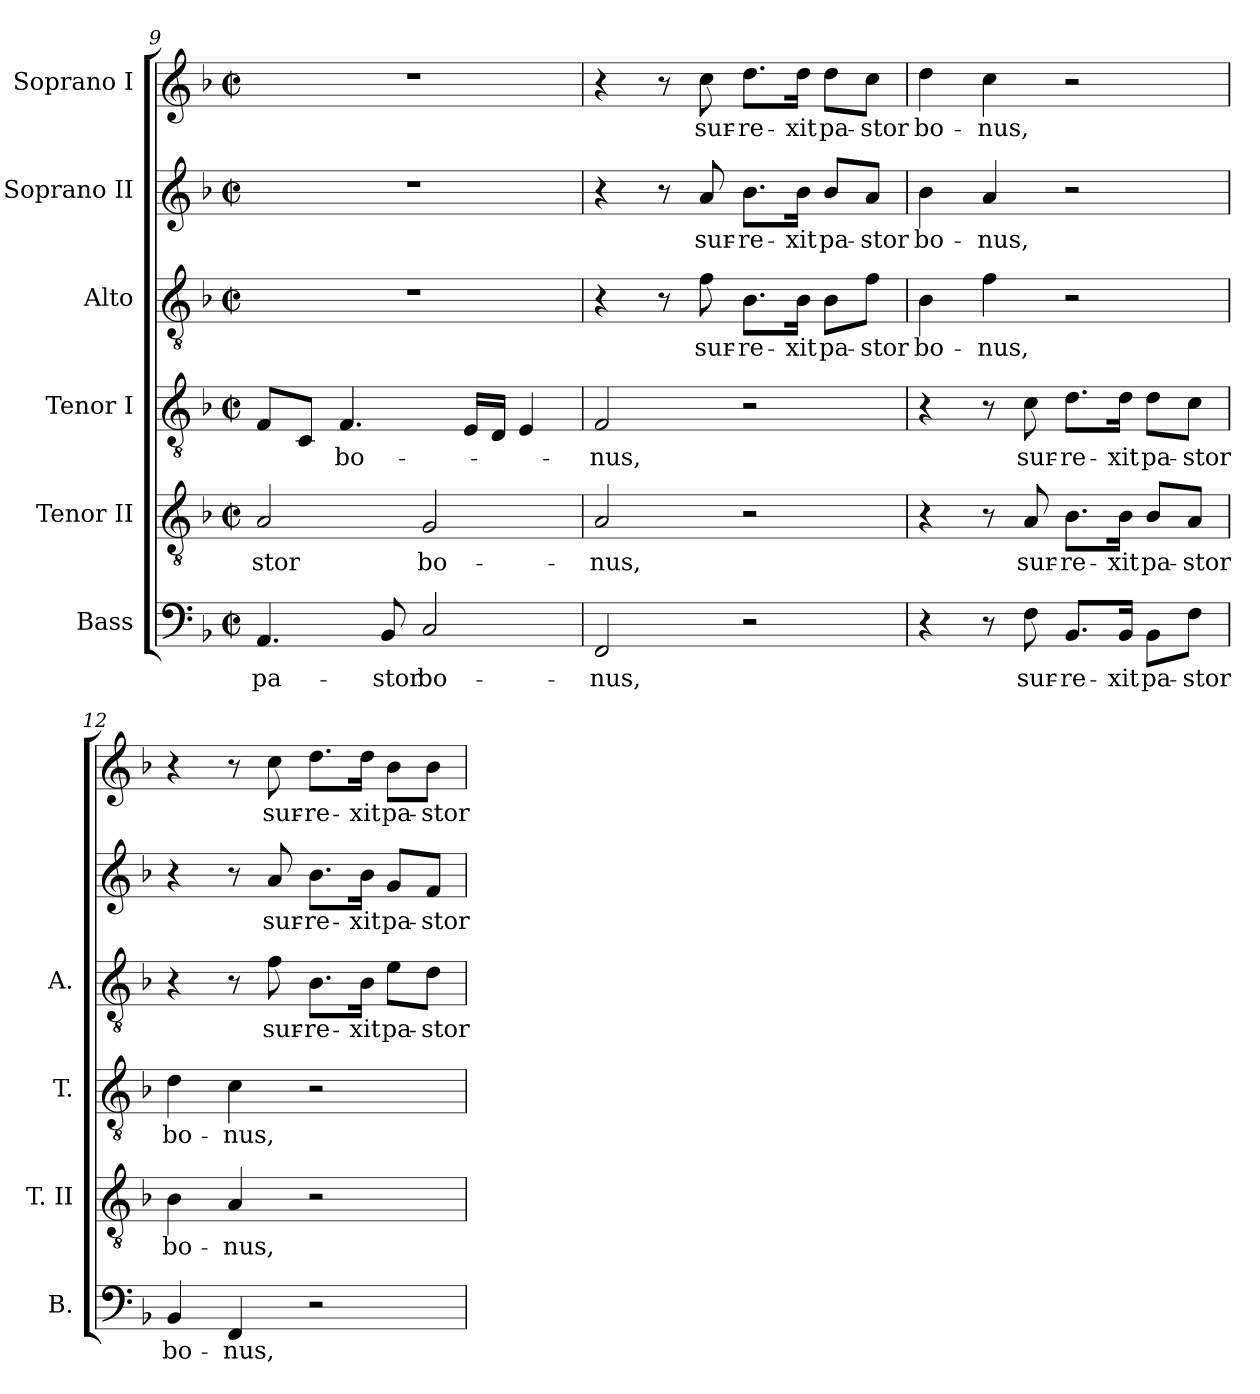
**kern	**text	**kern	**text	**kern	**text	**kern	**text	**kern	**text	**kern	**text
*part6	*part6	*part5	*part5	*part4	*part4	*part3	*part3	*part2	*part2	*part1	*part1
*staff6	*staff6	*staff5	*staff5	*staff4	*staff4	*staff3	*staff3	*staff2	*staff2	*staff1	*staff1
*I"Bass	*	*I"Tenor II	*	*I"Tenor I	*	*I"Alto	*	*I"Soprano II	*	*I"Soprano I	*
*I'B.	*	*I'T. II	*	*I'T.	*	*I'A.	*	*	*	*	*
*clefF4	*	*clefGv2	*	*clefGv2	*	*clefGv2	*	*clefG2	*	*clefG2	*
*	*	*ITrd7c12	*	*ITrd7c12	*	*	*	*	*	*	*
*k[b-]	*	*k[b-]	*	*k[b-]	*	*k[b-]	*	*k[b-]	*	*k[b-]	*
*F:	*	*F:	*	*F:	*	*F:	*	*F:	*	*F:	*
*M2/2	*	*M2/2	*	*M2/2	*	*M2/2	*	*M2/2	*	*M2/2	*
*met(c|)	*	*met(c|)	*	*met(c|)	*	*met(c|)	*	*met(c|)	*	*met(c|)	*
=9	=9	=9	=9	=9	=9	=9	=9	=9	=9	=9	=9
!	!LO:LY:b:color=#000000	!	!	!	!	!	!	!	!	!	!
!	!	!	!LO:LY:b:color=#000000	!	!	!	!	!	!	!	!
4.AAi/	pa-	2AAi/	-stor	8FFi/L	.	1r	.	1r	.	1r	.
.	.	.	.	8CCi/J	.	.	.	.	.	.	.
!	!	!	!	!	!LO:LY:b:color=#000000	!	!	!	!	!	!
.	.	.	.	4.FFi/	bo-	.	.	.	.	.	.
!	!LO:LY:b:color=#000000	!	!	!	!	!	!	!	!	!	!
8BB-i/	-stor	.	.	.	.	.	.	.	.	.	.
!	!LO:LY:b:color=#000000	!	!	!	!	!	!	!	!	!	!
!	!	!	!LO:LY:b:color=#000000	!	!	!	!	!	!	!	!
2Ci/	bo-	2GGi/	bo-	.	.	.	.	.	.	.	.
.	.	.	.	16EEi/LL	.	.	.	.	.	.	.
.	.	.	.	16DDi/JJ	.	.	.	.	.	.	.
.	.	.	.	4EEi/	.	.	.	.	.	.	.
!!LO:PB:g=z
=10	=10	=10	=10	=10	=10	=10	=10	=10	=10	=10	=10
!	!LO:LY:b:color=#000000	!	!	!	!	!	!	!	!	!	!
!	!	!	!LO:LY:b:color=#000000	!	!	!	!	!	!	!	!
!	!	!	!	!	!LO:LY:b:color=#000000	!	!	!	!	!	!
2FFi/	-nus,	2AAi/	-nus,	2FFi/	-nus,	4r	.	4r	.	4r	.
.	.	.	.	.	.	8r	.	8r	.	8r	.
!	!	!	!	!	!	!	!LO:LY:b:color=#000000	!	!	!	!
!	!	!	!	!	!	!	!	!	!LO:LY:b:color=#000000	!	!
!	!	!	!	!	!	!	!	!	!	!	!LO:LY:b:color=#000000
.	.	.	.	.	.	8fi\	sur-	8ai/	sur-	8cci\	sur-
!	!	!	!	!	!	!	!LO:LY:b:color=#000000	!	!	!	!
!	!	!	!	!	!	!	!	!	!LO:LY:b:color=#000000	!	!
!	!	!	!	!	!	!	!	!	!	!	!LO:LY:b:color=#000000
2r	.	2r	.	2r	.	8.B-i\L	-re-	8.b-i\L	-re-	8.ddi\L	-re-
!	!	!	!	!	!	!	!LO:LY:b:color=#000000	!	!	!	!
!	!	!	!	!	!	!	!	!	!LO:LY:b:color=#000000	!	!
!	!	!	!	!	!	!	!	!	!	!	!LO:LY:b:color=#000000
.	.	.	.	.	.	16B-i\Jk	-xit	16b-i\Jk	-xit	16ddi\Jk	-xit
!	!	!	!	!	!	!	!LO:LY:b:color=#000000	!	!	!	!
!	!	!	!	!	!	!	!	!	!LO:LY:b:color=#000000	!	!
!	!	!	!	!	!	!	!	!	!	!	!LO:LY:b:color=#000000
.	.	.	.	.	.	8B-i\L	pa-	8b-i/L	pa-	8ddi\L	pa-
!	!	!	!	!	!	!	!LO:LY:b:color=#000000	!	!	!	!
!	!	!	!	!	!	!	!	!	!LO:LY:b:color=#000000	!	!
!	!	!	!	!	!	!	!	!	!	!	!LO:LY:b:color=#000000
.	.	.	.	.	.	8fi\J	-stor	8ai/J	-stor	8cci\J	-stor
=11	=11	=11	=11	=11	=11	=11	=11	=11	=11	=11	=11
!	!	!	!	!	!	!	!LO:LY:b:color=#000000	!	!	!	!
!	!	!	!	!	!	!	!	!	!LO:LY:b:color=#000000	!	!
!	!	!	!	!	!	!	!	!	!	!	!LO:LY:b:color=#000000
4r	.	4r	.	4r	.	4B-i\	bo-	4b-i\	bo-	4ddi\	bo-
!	!	!	!	!	!	!	!LO:LY:b:color=#000000	!	!	!	!
!	!	!	!	!	!	!	!	!	!LO:LY:b:color=#000000	!	!
!	!	!	!	!	!	!	!	!	!	!	!LO:LY:b:color=#000000
8r	.	8r	.	8r	.	4fi\	-nus,	4ai/	-nus,	4cci\	-nus,
!	!LO:LY:b:color=#000000	!	!	!	!	!	!	!	!	!	!
!	!	!	!LO:LY:b:color=#000000	!	!	!	!	!	!	!	!
!	!	!	!	!	!LO:LY:b:color=#000000	!	!	!	!	!	!
8Fi\	sur-	8AAi/	sur-	8Ci\	sur-	.	.	.	.	.	.
!	!LO:LY:b:color=#000000	!	!	!	!	!	!	!	!	!	!
!	!	!	!LO:LY:b:color=#000000	!	!	!	!	!	!	!	!
!	!	!	!	!	!LO:LY:b:color=#000000	!	!	!	!	!	!
8.BB-i/L	-re-	8.BB-i\L	-re-	8.Di\L	-re-	2r	.	2r	.	2r	.
!	!LO:LY:b:color=#000000	!	!	!	!	!	!	!	!	!	!
!	!	!	!LO:LY:b:color=#000000	!	!	!	!	!	!	!	!
!	!	!	!	!	!LO:LY:b:color=#000000	!	!	!	!	!	!
16BB-i/Jk	-xit	16BB-i\Jk	-xit	16Di\Jk	-xit	.	.	.	.	.	.
!	!LO:LY:b:color=#000000	!	!	!	!	!	!	!	!	!	!
!	!	!	!LO:LY:b:color=#000000	!	!	!	!	!	!	!	!
!	!	!	!	!	!LO:LY:b:color=#000000	!	!	!	!	!	!
8BB-i\L	pa-	8BB-i/L	pa-	8Di\L	pa-	.	.	.	.	.	.
!	!LO:LY:b:color=#000000	!	!	!	!	!	!	!	!	!	!
!	!	!	!LO:LY:b:color=#000000	!	!	!	!	!	!	!	!
!	!	!	!	!	!LO:LY:b:color=#000000	!	!	!	!	!	!
8Fi\J	-stor	8AAi/J	-stor	8Ci\J	-stor	.	.	.	.	.	.
=12	=12	=12	=12	=12	=12	=12	=12	=12	=12	=12	=12
!	!LO:LY:b:color=#000000	!	!	!	!	!	!	!	!	!	!
!	!	!	!LO:LY:b:color=#000000	!	!	!	!	!	!	!	!
!	!	!	!	!	!LO:LY:b:color=#000000	!	!	!	!	!	!
4BB-i/	bo-	4BB-i\	bo-	4Di\	bo-	4r	.	4r	.	4r	.
!	!LO:LY:b:color=#000000	!	!	!	!	!	!	!	!	!	!
!	!	!	!LO:LY:b:color=#000000	!	!	!	!	!	!	!	!
!	!	!	!	!	!LO:LY:b:color=#000000	!	!	!	!	!	!
4FFi/	-nus,	4AAi/	-nus,	4Ci\	-nus,	8r	.	8r	.	8r	.
!	!	!	!	!	!	!	!LO:LY:b:color=#000000	!	!	!	!
!	!	!	!	!	!	!	!	!	!LO:LY:b:color=#000000	!	!
!	!	!	!	!	!	!	!	!	!	!	!LO:LY:b:color=#000000
.	.	.	.	.	.	8fi\	sur-	8ai/	sur-	8cci\	sur-
!	!	!	!	!	!	!	!LO:LY:b:color=#000000	!	!	!	!
!	!	!	!	!	!	!	!	!	!LO:LY:b:color=#000000	!	!
!	!	!	!	!	!	!	!	!	!	!	!LO:LY:b:color=#000000
2r	.	2r	.	2r	.	8.B-i\L	-re-	8.b-i\L	-re-	8.ddi\L	-re-
!	!	!	!	!	!	!	!LO:LY:b:color=#000000	!	!	!	!
!	!	!	!	!	!	!	!	!	!LO:LY:b:color=#000000	!	!
!	!	!	!	!	!	!	!	!	!	!	!LO:LY:b:color=#000000
.	.	.	.	.	.	16B-i\Jk	-xit	16b-i\Jk	-xit	16ddi\Jk	-xit
!	!	!	!	!	!	!	!LO:LY:b:color=#000000	!	!	!	!
!	!	!	!	!	!	!	!	!	!LO:LY:b:color=#000000	!	!
!	!	!	!	!	!	!	!	!	!	!	!LO:LY:b:color=#000000
.	.	.	.	.	.	8ei\L	pa-	8gi/L	pa-	8b-i\L	pa-
!	!	!	!	!	!	!	!LO:LY:b:color=#000000	!	!	!	!
!	!	!	!	!	!	!	!	!	!LO:LY:b:color=#000000	!	!
!	!	!	!	!	!	!	!	!	!	!	!LO:LY:b:color=#000000
.	.	.	.	.	.	8di\J	-stor	8fi/J	-stor	8b-i\J	-stor
=	=	=	=	=	=	=	=	=	=	=	=
*-	*-	*-	*-	*-	*-	*-	*-	*-	*-	*-	*-
